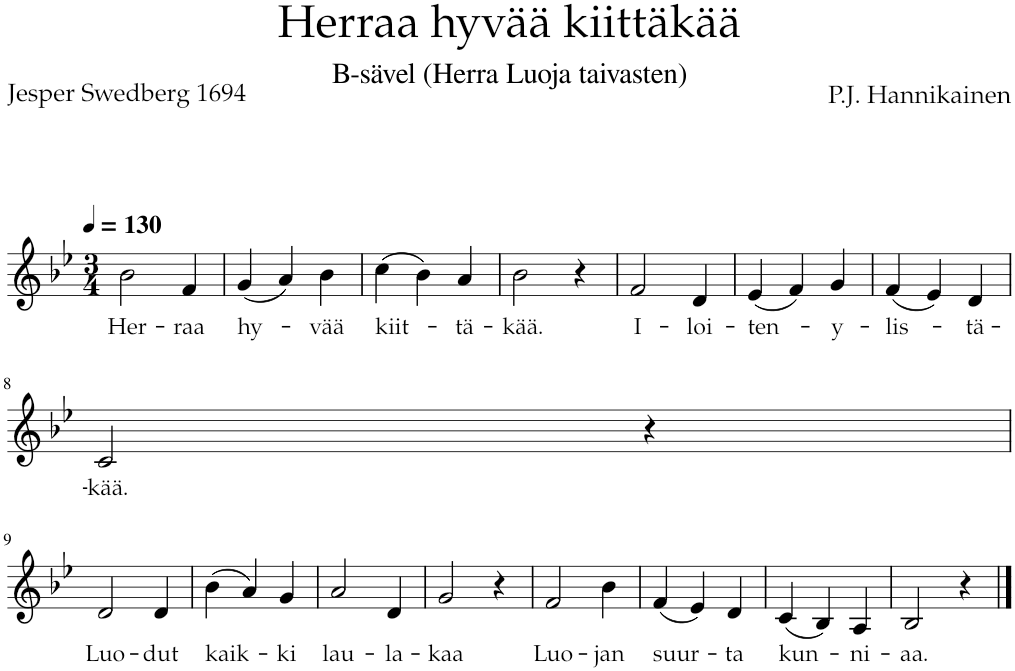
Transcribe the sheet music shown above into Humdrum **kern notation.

**kern	**text
*part1	*part1
*staff1	*staff1
*I"Staff	*
*clefG2	*
*k[b-e-]	*
*M3/4	*
*MM130	*
=1	=1
!	!LO:LY:b
2b-\	Her-
!	!LO:LY:b
4f/	-raa
=2	=2
!	!LO:LY:b
(4g/	hy-
4a/)	.
!	!LO:LY:b
4b-\	-vää
=3	=3
!	!LO:LY:b
(4cc\	kiit-
4b-\)	.
!	!LO:LY:b
4a/	-tä-
=4	=4
!	!LO:LY:b
2b-\	-kää.
4r	.
=5	=5
!	!LO:LY:b
2f/	I-
!	!LO:LY:b
4d/	-loi-
=6	=6
!	!LO:LY:b
(4e-/	-ten-
4f/)	.
!	!LO:LY:b
4g/	-y-
=7	=7
!	!LO:LY:b
(4f/	-lis-
4e-/)	.
!	!LO:LY:b
4d/	-tä-
!!LO:LB:g=z
=8	=8
!	!LO:LY:b
2c/	-kää.
4r	.
!!LO:LB:g=z
=9	=9
!	!LO:LY:b
2d/	Luo-
!	!LO:LY:b
4d/	-dut
=10	=10
!	!LO:LY:b
(4b-\	kaik-
4a/)	.
!	!LO:LY:b
4g/	-ki
=11	=11
!	!LO:LY:b
2a/	lau-
!	!LO:LY:b
4d/	-la-
=12	=12
!	!LO:LY:b
2g/	-kaa
4r	.
=13	=13
!	!LO:LY:b
2f/	Luo-
!	!LO:LY:b
4b-\	-jan
=14	=14
!	!LO:LY:b
(4f/	suur-
4e-/)	.
!	!LO:LY:b
4d/	-ta
=15	=15
!	!LO:LY:b
(4c/	kun-
4B-/)	.
!	!LO:LY:b
4A/	-ni-
=16	=16
!	!LO:LY:b
2B-/	-aa.
4r	.
==	==
*-	*-
